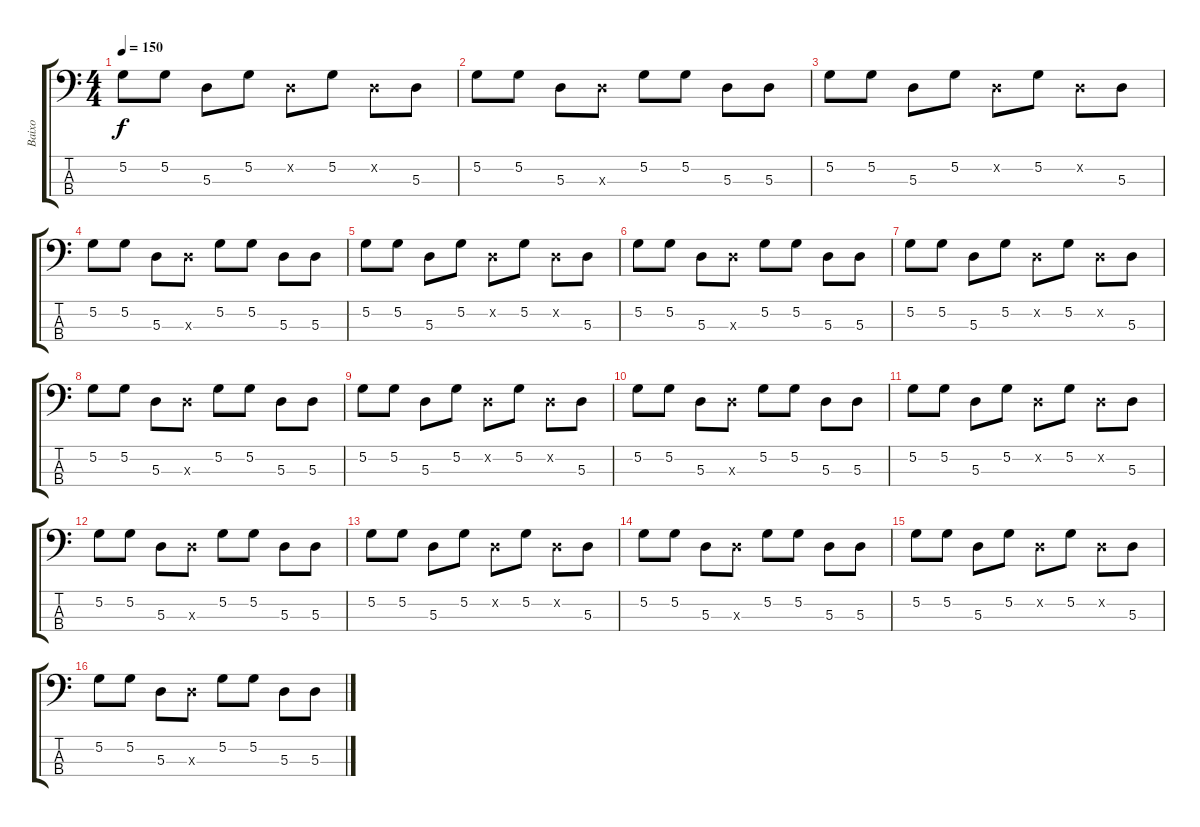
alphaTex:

\track ("Baixo" "Baixo") {instrument electricbassfinger}
\staff {score tabs}
\tuning (G2 D2 A1 D1) {hide}
\ts (4 4)
\tempo 150
\clef f4
\ks c
5.2.8{dy f instrument electricbassfinger} 5.2.8 5.3.8 5.2.8 0.2{x}.8 5.2.8 0.2{x}.8 5.3.8 |
5.2.8 5.2.8 5.3.8 5.3{x}.8 5.2.8 5.2.8 5.3.8 5.3.8 |
5.2.8{instrument electricbassfinger} 5.2.8 5.3.8 5.2.8 0.2{x}.8 5.2.8 0.2{x}.8 5.3.8 |
5.2.8 5.2.8 5.3.8 5.3{x}.8 5.2.8 5.2.8 5.3.8 5.3.8 |
5.2.8{instrument electricbassfinger} 5.2.8 5.3.8 5.2.8 0.2{x}.8 5.2.8 0.2{x}.8 5.3.8 |
5.2.8 5.2.8 5.3.8 5.3{x}.8 5.2.8 5.2.8 5.3.8 5.3.8 |
5.2.8{instrument electricbassfinger} 5.2.8 5.3.8 5.2.8 0.2{x}.8 5.2.8 0.2{x}.8 5.3.8 |
5.2.8 5.2.8 5.3.8 5.3{x}.8 5.2.8 5.2.8 5.3.8 5.3.8 |
5.2.8{instrument electricbassfinger} 5.2.8 5.3.8 5.2.8 0.2{x}.8 5.2.8 0.2{x}.8 5.3.8 |
5.2.8 5.2.8 5.3.8 5.3{x}.8 5.2.8 5.2.8 5.3.8 5.3.8 |
5.2.8{instrument electricbassfinger} 5.2.8 5.3.8 5.2.8 0.2{x}.8 5.2.8 0.2{x}.8 5.3.8 |
5.2.8 5.2.8 5.3.8 5.3{x}.8 5.2.8 5.2.8 5.3.8 5.3.8 |
5.2.8{instrument electricbassfinger} 5.2.8 5.3.8 5.2.8 0.2{x}.8 5.2.8 0.2{x}.8 5.3.8 |
5.2.8 5.2.8 5.3.8 5.3{x}.8 5.2.8 5.2.8 5.3.8 5.3.8 |
5.2.8{instrument electricbassfinger} 5.2.8 5.3.8 5.2.8 0.2{x}.8 5.2.8 0.2{x}.8 5.3.8 |
5.2.8 5.2.8 5.3.8 5.3{x}.8 5.2.8 5.2.8 5.3.8 5.3.8
